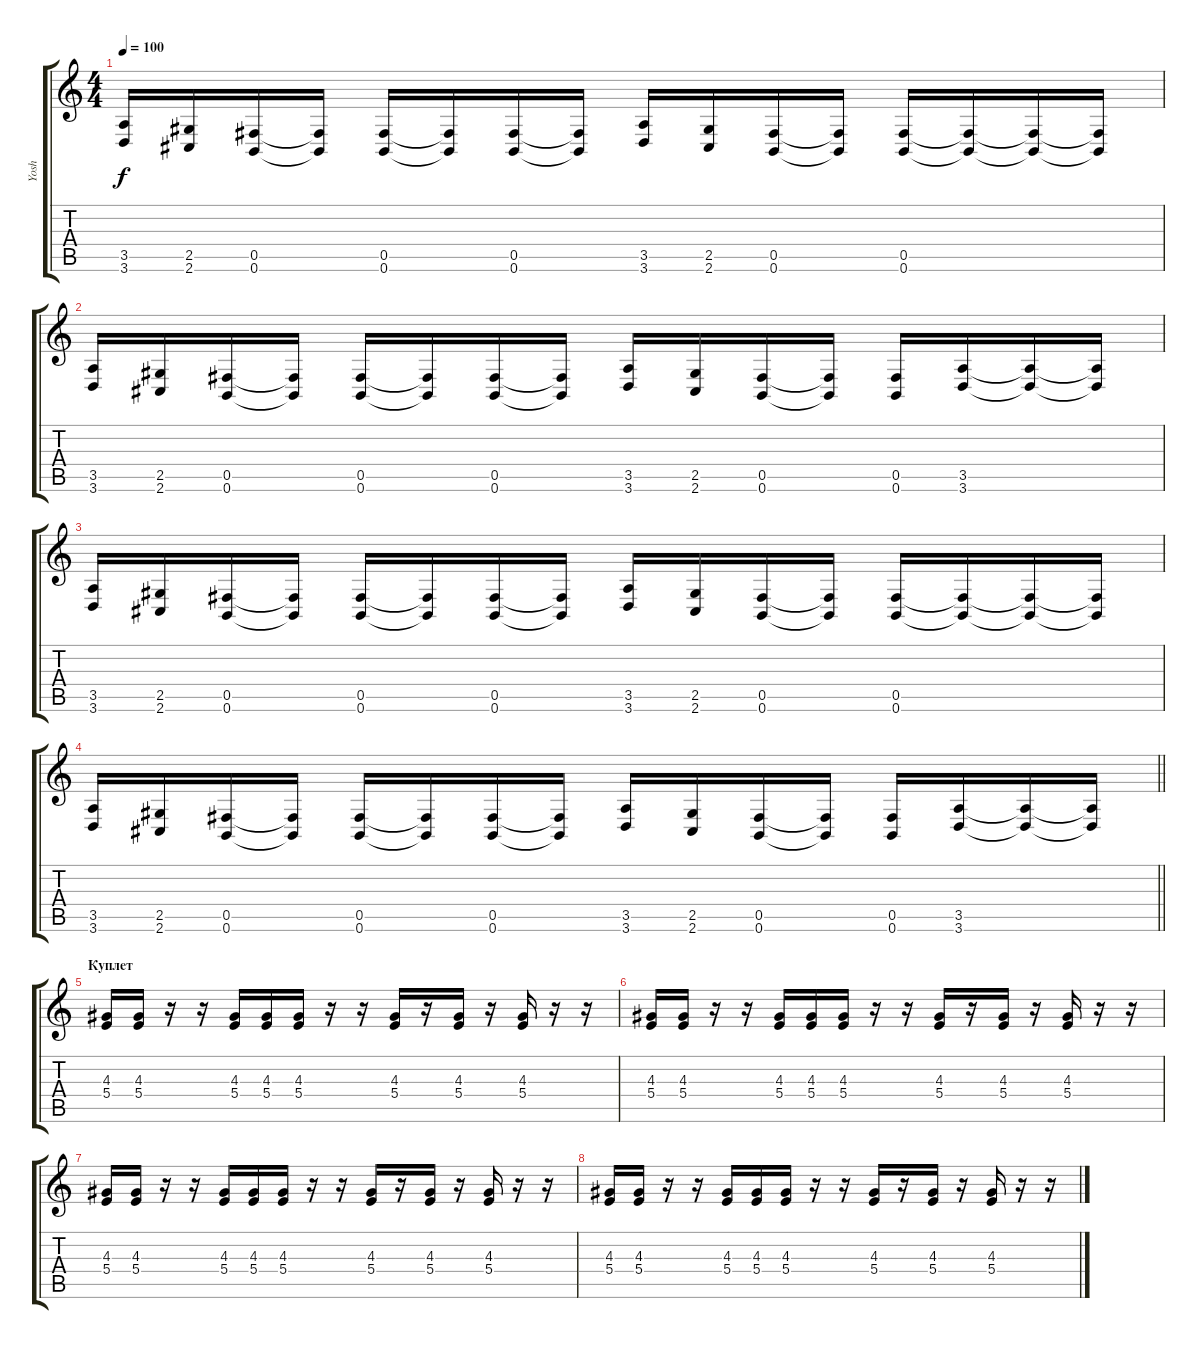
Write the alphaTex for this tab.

\track ("Yosh" "Yosh") {instrument distortionguitar}
\staff {score tabs}
\tuning (Db4 Ab3 E3 B2 Gb2 B1) {hide}
\ts (4 4)
\tempo 100
\clef g2
\ks c
(3.5 3.6).16{dy f} (2.5 2.6).16 (0.5 0.6).16 (0.5{t} 0.6{t}).16 (0.5 0.6).16 (0.5{t} 0.6{t}).16 (0.5 0.6).16 (0.5{t} 0.6{t}).16 (3.5 3.6).16 (2.5 2.6).16 (0.5 0.6).16 (0.5{t} 0.6{t}).16 (0.5 0.6).16 (0.5{t} 0.6{t}).16 (0.5{t} 0.6{t}).16 (0.5{t} 0.6{t}).16 |
(3.5 3.6).16 (2.5 2.6).16 (0.5 0.6).16 (0.5{t} 0.6{t}).16 (0.5 0.6).16 (0.5{t} 0.6{t}).16 (0.5 0.6).16 (0.5{t} 0.6{t}).16 (3.5 3.6).16 (2.5 2.6).16 (0.5 0.6).16 (0.5{t} 0.6{t}).16 (0.5 0.6).16 (3.5 3.6).16 (3.5{t} 3.6{t}).16 (3.5{t} 3.6{t}).16 |
(3.5 3.6).16 (2.5 2.6).16 (0.5 0.6).16 (0.5{t} 0.6{t}).16 (0.5 0.6).16 (0.5{t} 0.6{t}).16 (0.5 0.6).16 (0.5{t} 0.6{t}).16 (3.5 3.6).16 (2.5 2.6).16 (0.5 0.6).16 (0.5{t} 0.6{t}).16 (0.5 0.6).16 (0.5{t} 0.6{t}).16 (0.5{t} 0.6{t}).16 (0.5{t} 0.6{t}).16 |
\barLineRight lightlight
(3.5 3.6).16 (2.5 2.6).16 (0.5 0.6).16 (0.5{t} 0.6{t}).16 (0.5 0.6).16 (0.5{t} 0.6{t}).16 (0.5 0.6).16 (0.5{t} 0.6{t}).16 (3.5 3.6).16 (2.5 2.6).16 (0.5 0.6).16 (0.5{t} 0.6{t}).16 (0.5 0.6).16 (3.5 3.6).16 (3.5{t} 3.6{t}).16 (3.5{t} 3.6{t}).16 |
\section ("" "Куплет ")
(4.3 5.4).16 (4.3 5.4).16 r.16 r.16 (4.3 5.4).16 (4.3 5.4).16 (4.3 5.4).16 r.16 r.16 (4.3 5.4).16 r.16 (4.3 5.4).16 r.16 (4.3 5.4).16 r.16 r.16 |
(4.3 5.4).16 (4.3 5.4).16 r.16 r.16 (4.3 5.4).16 (4.3 5.4).16 (4.3 5.4).16 r.16 r.16 (4.3 5.4).16 r.16 (4.3 5.4).16 r.16 (4.3 5.4).16 r.16 r.16 |
(4.3 5.4).16 (4.3 5.4).16 r.16 r.16 (4.3 5.4).16 (4.3 5.4).16 (4.3 5.4).16 r.16 r.16 (4.3 5.4).16 r.16 (4.3 5.4).16 r.16 (4.3 5.4).16 r.16 r.16 |
(4.3 5.4).16 (4.3 5.4).16 r.16 r.16 (4.3 5.4).16 (4.3 5.4).16 (4.3 5.4).16 r.16 r.16 (4.3 5.4).16 r.16 (4.3 5.4).16 r.16 (4.3 5.4).16 r.16 r.16
